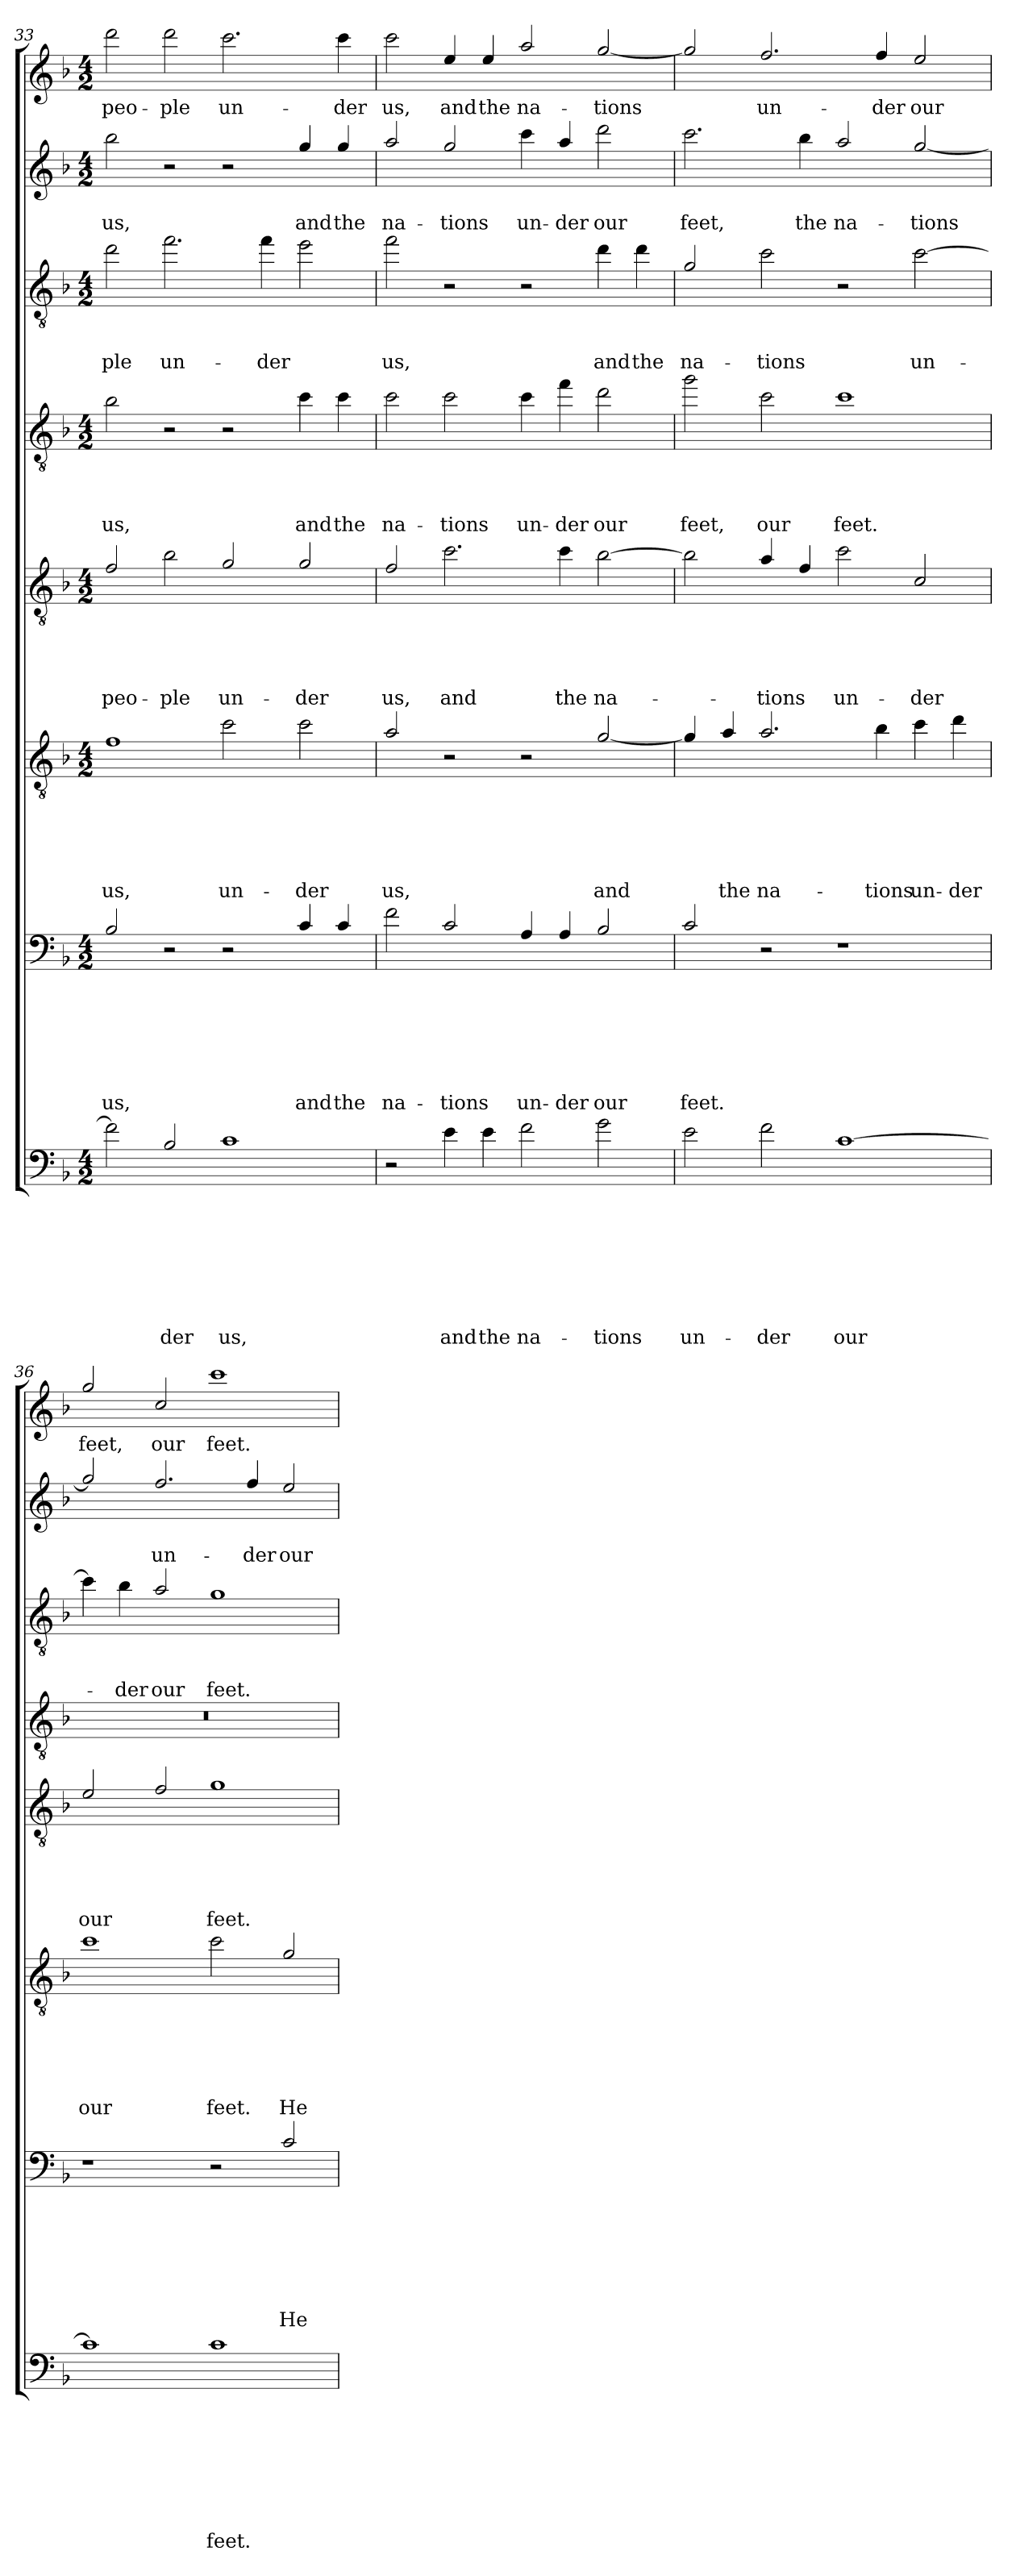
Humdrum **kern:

**kern	**text	**text	**text	**text	**text	**text	**text	**text	**kern	**text	**text	**text	**text	**text	**text	**text	**kern	**text	**text	**text	**text	**text	**text	**kern	**text	**text	**text	**text	**text	**kern	**text	**text	**text	**text	**kern	**text	**text	**text	**kern	**text	**text	**kern	**text
*part8	*part8	*part8	*part8	*part8	*part8	*part8	*part8	*part8	*part7	*part7	*part7	*part7	*part7	*part7	*part7	*part7	*part6	*part6	*part6	*part6	*part6	*part6	*part6	*part5	*part5	*part5	*part5	*part5	*part5	*part4	*part4	*part4	*part4	*part4	*part3	*part3	*part3	*part3	*part2	*part2	*part2	*part1	*part1
*staff8	*staff8	*staff8	*staff8	*staff8	*staff8	*staff8	*staff8	*staff8	*staff7	*staff7	*staff7	*staff7	*staff7	*staff7	*staff7	*staff7	*staff6	*staff6	*staff6	*staff6	*staff6	*staff6	*staff6	*staff5	*staff5	*staff5	*staff5	*staff5	*staff5	*staff4	*staff4	*staff4	*staff4	*staff4	*staff3	*staff3	*staff3	*staff3	*staff2	*staff2	*staff2	*staff1	*staff1
!!LO:PB:g=z
*clefF4	*	*	*	*	*	*	*	*	*clefF4	*	*	*	*	*	*	*	*clefGv2	*	*	*	*	*	*	*clefGv2	*	*	*	*	*	*clefGv2	*	*	*	*	*clefGv2	*	*	*	*clefG2	*	*	*clefG2	*
*ITrd8c14	*	*	*	*	*	*	*	*	*ITrd8c14	*	*	*	*	*	*	*	*ITrd8c14	*	*	*	*	*	*	*ITrd8c14	*	*	*	*	*	*ITrd8c14	*	*	*	*	*ITrd8c14	*	*	*	*ITrd8c14	*	*	*ITrd8c14	*
*k[b-]	*	*	*	*	*	*	*	*	*k[b-]	*	*	*	*	*	*	*	*k[b-]	*	*	*	*	*	*	*k[b-]	*	*	*	*	*	*k[b-]	*	*	*	*	*k[b-]	*	*	*	*k[b-]	*	*	*k[b-]	*
*F:	*	*	*	*	*	*	*	*	*F:	*	*	*	*	*	*	*	*F:	*	*	*	*	*	*	*F:	*	*	*	*	*	*F:	*	*	*	*	*F:	*	*	*	*F:	*	*	*F:	*
*M4/2	*	*	*	*	*	*	*	*	*M4/2	*	*	*	*	*	*	*	*M4/2	*	*	*	*	*	*	*M4/2	*	*	*	*	*	*M4/2	*	*	*	*	*M4/2	*	*	*	*M4/2	*	*	*M4/2	*
=33	=33	=33	=33	=33	=33	=33	=33	=33	=33	=33	=33	=33	=33	=33	=33	=33	=33	=33	=33	=33	=33	=33	=33	=33	=33	=33	=33	=33	=33	=33	=33	=33	=33	=33	=33	=33	=33	=33	=33	=33	=33	=33	=33
2F\]	.	.	.	.	.	.	.	.	2BB-/	.	.	.	.	.	.	us,	1F	.	.	.	.	.	us,	2F/	.	.	.	.	peo-	2B-\	.	.	.	us,	2d\	.	.	-ple	2b-\	.	us,	2dd\	peo-
2BB-/	.	.	.	.	.	.	.	-der	2r	.	.	.	.	.	.	.	.	.	.	.	.	.	.	2B-\	.	.	.	.	-ple	2r	.	.	.	.	2.f\	.	.	un-	2r	.	.	2dd\	-ple
1C	.	.	.	.	.	.	.	us,	2r	.	.	.	.	.	.	.	2c\	.	.	.	.	.	un-	2G/	.	.	.	.	un-	2r	.	.	.	.	.	.	.	.	2r	.	.	2.cc\	un-
.	.	.	.	.	.	.	.	.	.	.	.	.	.	.	.	.	.	.	.	.	.	.	.	.	.	.	.	.	.	.	.	.	.	.	4f\	.	.	-der	.	.	.	.	.
.	.	.	.	.	.	.	.	.	4C/	.	.	.	.	.	.	and	2c\	.	.	.	.	.	-der	2G/	.	.	.	.	-der	4c\	.	.	.	and	2e\	.	.	.	4g/	.	and	.	.
.	.	.	.	.	.	.	.	.	4C/	.	.	.	.	.	.	the	.	.	.	.	.	.	.	.	.	.	.	.	.	4c\	.	.	.	the	.	.	.	.	4g/	.	the	4cc\	-der
=34	=34	=34	=34	=34	=34	=34	=34	=34	=34	=34	=34	=34	=34	=34	=34	=34	=34	=34	=34	=34	=34	=34	=34	=34	=34	=34	=34	=34	=34	=34	=34	=34	=34	=34	=34	=34	=34	=34	=34	=34	=34	=34	=34
2r	.	.	.	.	.	.	.	.	2F\	.	.	.	.	.	.	na-	2A/	.	.	.	.	.	us,	2F/	.	.	.	.	us,	2c\	.	.	.	na-	2f\	.	.	us,	2a/	.	na-	2cc\	us,
4E\	.	.	.	.	.	.	.	and	2C/	.	.	.	.	.	.	-tions	2r	.	.	.	.	.	.	2.c\	.	.	.	.	and	2c\	.	.	.	-tions	2r	.	.	.	2g/	.	-tions	4e/	and
4E\	.	.	.	.	.	.	.	the	.	.	.	.	.	.	.	.	.	.	.	.	.	.	.	.	.	.	.	.	.	.	.	.	.	.	.	.	.	.	.	.	.	4e/	the
2F\	.	.	.	.	.	.	.	na-	4AA/	.	.	.	.	.	.	un-	2r	.	.	.	.	.	.	.	.	.	.	.	.	4c\	.	.	.	un-	2r	.	.	.	4cc\	.	un-	2a/	na-
.	.	.	.	.	.	.	.	.	4AA/	.	.	.	.	.	.	-der	.	.	.	.	.	.	.	4c\	.	.	.	.	the	4f\	.	.	.	-der	.	.	.	.	4a/	.	-der	.	.
2G\	.	.	.	.	.	.	.	-tions	2BB-/	.	.	.	.	.	.	our	[2G/	.	.	.	.	.	and	[2B-\	.	.	.	.	na-	2d\	.	.	.	our	4d\	.	.	and	2dd\	.	our	[2g/	-tions
.	.	.	.	.	.	.	.	.	.	.	.	.	.	.	.	.	.	.	.	.	.	.	.	.	.	.	.	.	.	.	.	.	.	.	4d\	.	.	the	.	.	.	.	.
=35	=35	=35	=35	=35	=35	=35	=35	=35	=35	=35	=35	=35	=35	=35	=35	=35	=35	=35	=35	=35	=35	=35	=35	=35	=35	=35	=35	=35	=35	=35	=35	=35	=35	=35	=35	=35	=35	=35	=35	=35	=35	=35	=35
2E\	.	.	.	.	.	.	.	un-	2C/	.	.	.	.	.	.	feet.	4G/]	.	.	.	.	.	.	2B-\]	.	.	.	.	.	2g\	.	.	.	feet,	2G/	.	.	na-	2.cc\	.	feet,	2g/]	.
.	.	.	.	.	.	.	.	.	.	.	.	.	.	.	.	.	4A/	.	.	.	.	.	the	.	.	.	.	.	.	.	.	.	.	.	.	.	.	.	.	.	.	.	.
2F\	.	.	.	.	.	.	.	-der	2r	.	.	.	.	.	.	.	2.A/	.	.	.	.	.	na-	4A/	.	.	.	.	-tions	2c\	.	.	.	our	2c\	.	.	-tions	.	.	.	2.f/	un-
.	.	.	.	.	.	.	.	.	.	.	.	.	.	.	.	.	.	.	.	.	.	.	.	4F/	.	.	.	.	.	.	.	.	.	.	.	.	.	.	4b-\	.	the	.	.
[1C	.	.	.	.	.	.	.	our	1r	.	.	.	.	.	.	.	.	.	.	.	.	.	.	2c\	.	.	.	.	un-	1c	.	.	.	feet.	2r	.	.	.	2a/	.	na-	.	.
.	.	.	.	.	.	.	.	.	.	.	.	.	.	.	.	.	4B-\	.	.	.	.	.	-tions	.	.	.	.	.	.	.	.	.	.	.	.	.	.	.	.	.	.	4f/	-der
.	.	.	.	.	.	.	.	.	.	.	.	.	.	.	.	.	4c\	.	.	.	.	.	un-	2C/	.	.	.	.	-der	.	.	.	.	.	[2c\	.	.	un-	[2g/	.	-tions	2e/	our
.	.	.	.	.	.	.	.	.	.	.	.	.	.	.	.	.	4d\	.	.	.	.	.	-der	.	.	.	.	.	.	.	.	.	.	.	.	.	.	.	.	.	.	.	.
=36	=36	=36	=36	=36	=36	=36	=36	=36	=36	=36	=36	=36	=36	=36	=36	=36	=36	=36	=36	=36	=36	=36	=36	=36	=36	=36	=36	=36	=36	=36	=36	=36	=36	=36	=36	=36	=36	=36	=36	=36	=36	=36	=36
1C]	.	.	.	.	.	.	.	.	1r	.	.	.	.	.	.	.	1c	.	.	.	.	.	our	2E/	.	.	.	.	our	0r	.	.	.	.	4c\]	.	.	.	2g/]	.	.	2g/	feet,
.	.	.	.	.	.	.	.	.	.	.	.	.	.	.	.	.	.	.	.	.	.	.	.	.	.	.	.	.	.	.	.	.	.	.	4B-\	.	.	-der	.	.	.	.	.
.	.	.	.	.	.	.	.	.	.	.	.	.	.	.	.	.	.	.	.	.	.	.	.	2F/	.	.	.	.	.	.	.	.	.	.	2A/	.	.	our	2.f/	.	un-	2c/	our
1C	.	.	.	.	.	.	.	feet.	2r	.	.	.	.	.	.	.	2c\	.	.	.	.	.	feet.	1G	.	.	.	.	feet.	.	.	.	.	.	1G	.	.	feet.	.	.	.	1cc	feet.
.	.	.	.	.	.	.	.	.	.	.	.	.	.	.	.	.	.	.	.	.	.	.	.	.	.	.	.	.	.	.	.	.	.	.	.	.	.	.	4f/	.	-der	.	.
.	.	.	.	.	.	.	.	.	2C/	.	.	.	.	.	.	He	2G/	.	.	.	.	.	He	.	.	.	.	.	.	.	.	.	.	.	.	.	.	.	2e/	.	our	.	.
=	=	=	=	=	=	=	=	=	=	=	=	=	=	=	=	=	=	=	=	=	=	=	=	=	=	=	=	=	=	=	=	=	=	=	=	=	=	=	=	=	=	=	=
*-	*-	*-	*-	*-	*-	*-	*-	*-	*-	*-	*-	*-	*-	*-	*-	*-	*-	*-	*-	*-	*-	*-	*-	*-	*-	*-	*-	*-	*-	*-	*-	*-	*-	*-	*-	*-	*-	*-	*-	*-	*-	*-	*-
